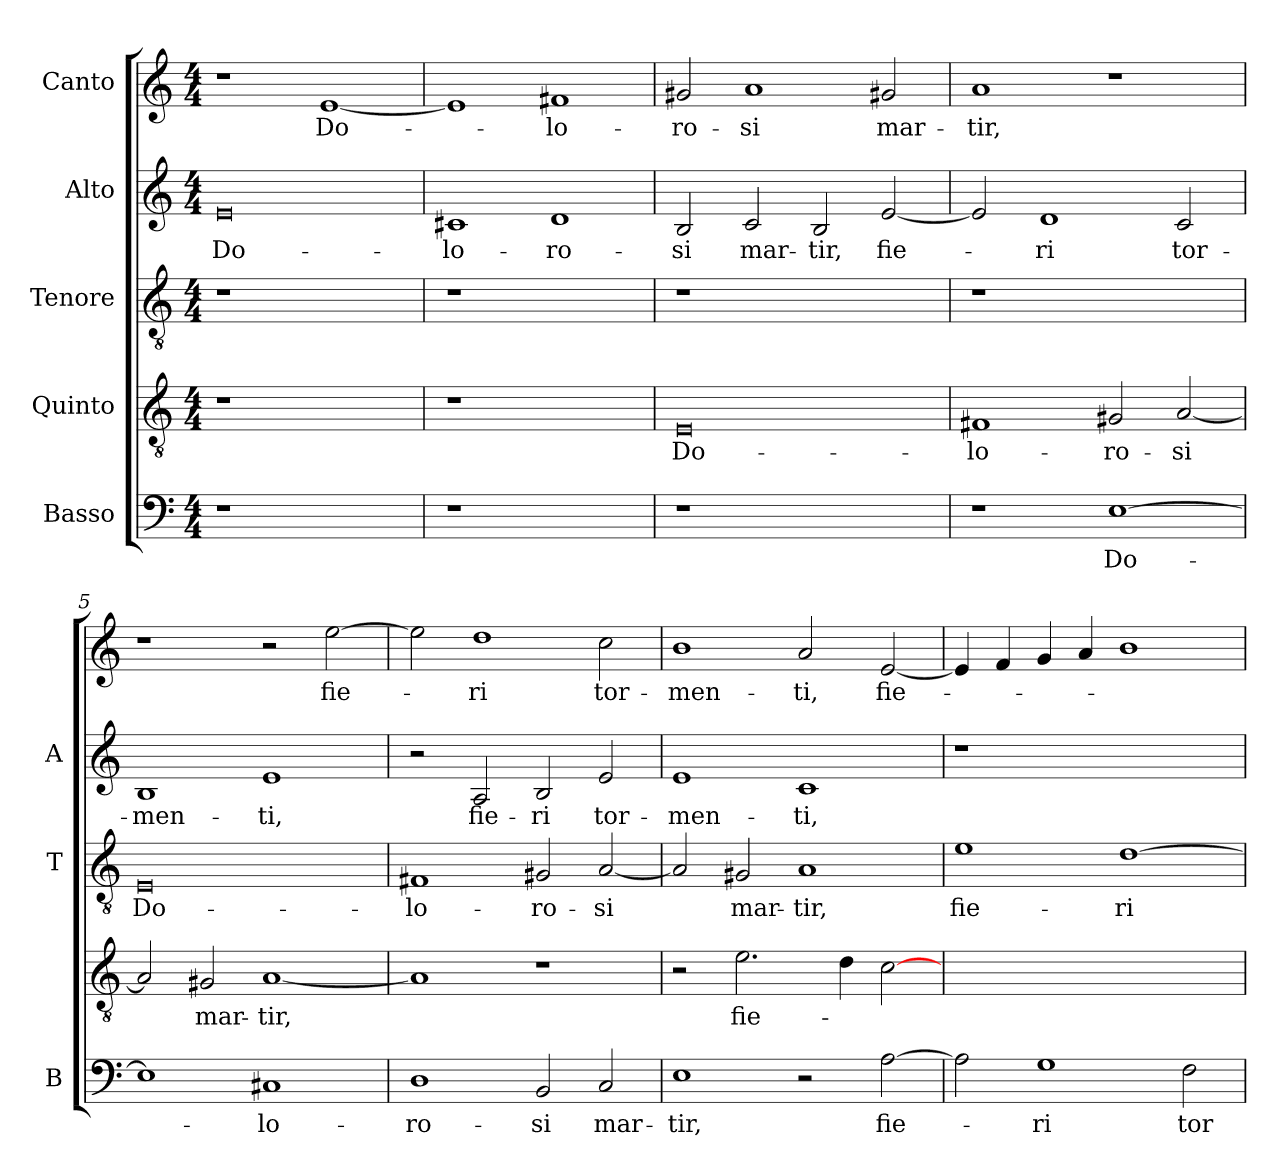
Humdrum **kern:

**kern	**text	**kern	**text	**kern	**text	**kern	**text	**kern	**text
*part5	*part5	*part4	*part4	*part3	*part3	*part2	*part2	*part1	*part1
*staff5	*staff5	*staff4	*staff4	*staff3	*staff3	*staff2	*staff2	*staff1	*staff1
*I"Basso	*	*I"Quinto	*	*I"Tenore	*	*I"Alto	*	*I"Canto	*
*I'B	*	*	*	*I'T	*	*I'A	*	*	*
*clefF4	*	*clefGv2	*	*clefGv2	*	*clefG2	*	*clefG2	*
*k[]	*	*k[]	*	*k[]	*	*k[]	*	*k[]	*
*C:	*	*C:	*	*C:	*	*C:	*	*C:	*
*M4/4	*	*M4/4	*	*M4/4	*	*M4/4	*	*M4/4	*
=1	=1	=1	=1	=1	=1	=1	=1	=1	=1
1r	.	1r	.	1r	.	0e	Do-	1r	.
1ryy	.	1ryy	.	1ryy	.	.	.	[1e	Do-
=2	=2	=2	=2	=2	=2	=2	=2	=2	=2
1r	.	1r	.	1r	.	1c#X	lo-	1e]	.
1ryy	.	1ryy	.	1ryy	.	1d	ro-	1f#X	lo-
=3	=3	=3	=3	=3	=3	=3	=3	=3	=3
1r	.	0E	Do-	1r	.	2B	-si	2g#X	ro-
.	.	.	.	.	.	2c	mar-	1a	-si
1ryy	.	.	.	1ryy	.	2B	-tir,	.	.
.	.	.	.	.	.	[2e	fie-	2g#X	mar-
=4	=4	=4	=4	=4	=4	=4	=4	=4	=4
1r	.	1F#X	lo-	1r	.	2e]	.	1a	-tir,
.	.	.	.	.	.	1d	-ri	.	.
[1E	Do-	2G#X	ro-	1ryy	.	.	.	1r	.
.	.	[2A	-si	.	.	2c	tor-	.	.
=5	=5	=5	=5	=5	=5	=5	=5	=5	=5
1E]	.	2A]	.	0E	Do-	1B	men-	1r	.
.	.	2G#X	mar-	.	.	.	.	.	.
1C#X	lo-	[1A	-tir,	.	.	1e	-ti,	2r	.
.	.	.	.	.	.	.	.	[2ee	fie-
=6	=6	=6	=6	=6	=6	=6	=6	=6	=6
1D	ro-	1A]	.	1F#X	lo-	2r	.	2ee]	.
.	.	.	.	.	.	2A	fie-	1dd	-ri
2BB	-si	1r	.	2G#X	ro-	2B	-ri	.	.
2C	mar-	.	.	[2A	-si	2e	tor-	2cc	tor-
=7	=7	=7	=7	=7	=7	=7	=7	=7	=7
1E	-tir,	2r	.	2A]	.	1e	men-	1b	men-
.	.	2.e	fie-	2G#X	mar-	.	.	.	.
2r	.	.	.	1A	-tir,	1c	-ti,	2a	-ti,
.	.	4d	.	.	.	.	.	.	.
[2A	fie-	[2c	.	.	.	.	.	[2e	fie-
=8	=8	=8	=8	=8	=8	=8	=8	=8	=8
2A]	.	0ryy	.	1e	fie-	1r	.	4e]	.
.	.	.	.	.	.	.	.	4f	.
1G	-ri	.	.	.	.	.	.	4g	.
.	.	.	.	.	.	.	.	4a	.
.	.	.	.	[1d	-ri	1ryy	.	1b	.
2F	tor-	.	.	.	.	.	.	.	.
=	=	=	=	=	=	=	=	=	=
*-	*-	*-	*-	*-	*-	*-	*-	*-	*-
